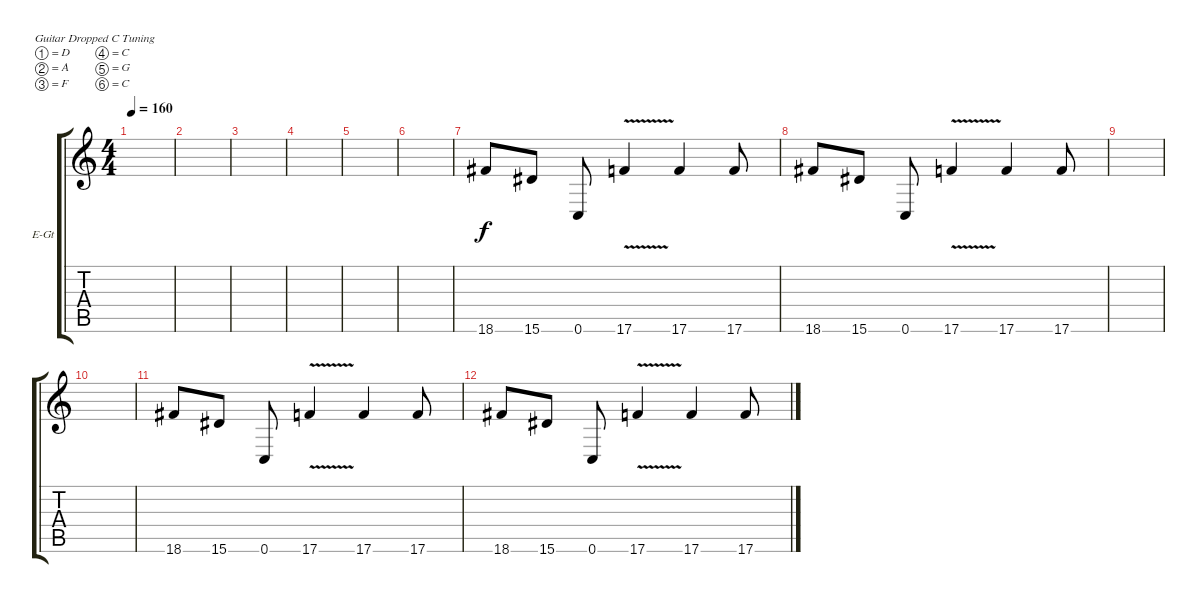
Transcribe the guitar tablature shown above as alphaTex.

\bracketExtendMode groupsimilarinstruments
\firstSystemTrackNameOrientation horizontal
\otherSystemsTrackNameOrientation horizontal
\track ("James Hetfield (Clean)" "E-Gt") {instrument electricguitarclean}
\staff {score tabs}
\tuning (D4 A3 F3 C3 G2 C2)
\ts (4 4)
\tempo 160
\clef g2
\scale
0.333333
\ks c
|
\scale
0.333333 |
\scale
0.333333 |
\scale
0.333333 |
\scale
0.333333 |
\scale
0.333333 |
\scale
0.333333 18.6.8 15.6.8 0.6.8 17.6{v}.4 17.6.4 17.6.8 |
\scale
0.333333 18.6.8 15.6.8 0.6.8 17.6{v}.4 17.6.4 17.6.8 |
\scale
0.333333 |
\scale
0.333333 |
\scale
0.333333 18.6.8 15.6.8 0.6.8 17.6{v}.4 17.6.4 17.6.8 |
\scale
0.333333 18.6.8 15.6.8 0.6.8 17.6{v}.4 17.6.4 17.6.8 |
\scale
0.333333 |
\scale
0.333333 |
\scale
0.333333 |
\scale
0.333333
